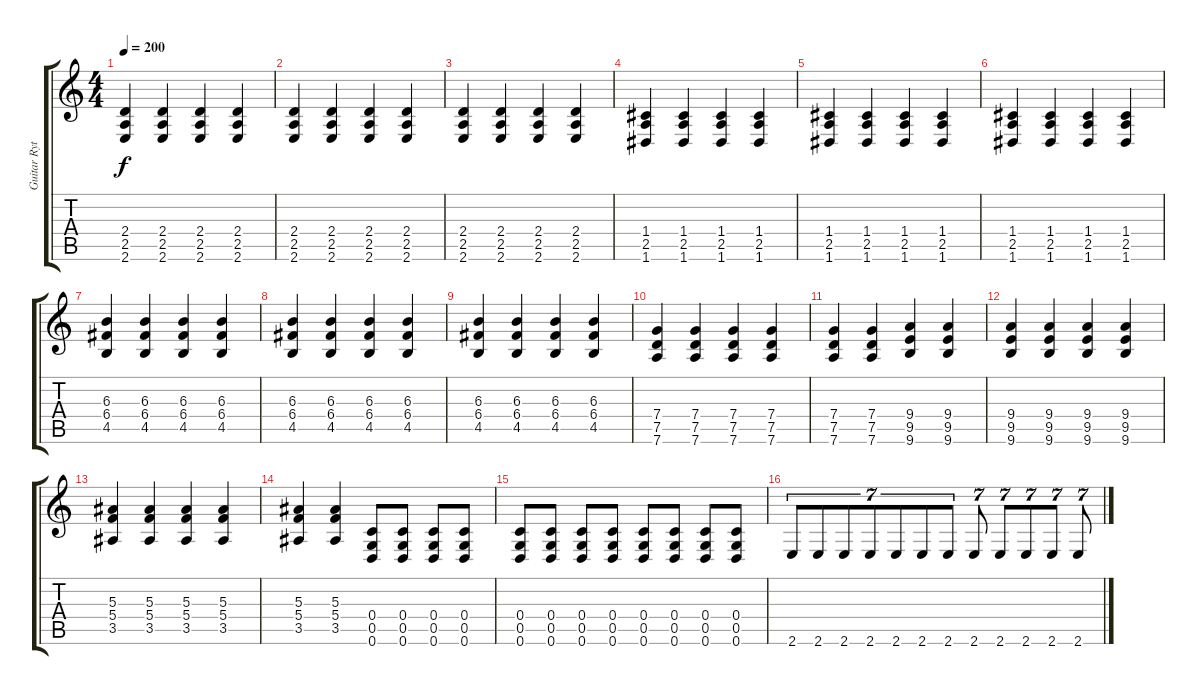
\track ("Guitar Rythim" "Guitar Ryt") {instrument overdrivenguitar}
\staff {score tabs}
\tuning (D4 A3 F3 C3 G2 D2) {hide}
\ts (4 4)
\tempo 200
\clef g2
\ks c
(2.4 2.5 2.6).4{dy f} (2.4 2.5 2.6).4 (2.4 2.5 2.6).4 (2.4 2.5 2.6).4 |
(2.4 2.5 2.6).4 (2.4 2.5 2.6).4 (2.4 2.5 2.6).4 (2.4 2.5 2.6).4 |
(2.4 2.5 2.6).4 (2.4 2.5 2.6).4 (2.4 2.5 2.6).4 (2.4 2.5 2.6).4 |
(1.4 2.5 1.6).4 (1.4 2.5 1.6).4 (1.4 2.5 1.6).4 (1.4 2.5 1.6).4 |
(1.4 2.5 1.6).4 (1.4 2.5 1.6).4 (1.4 2.5 1.6).4 (1.4 2.5 1.6).4 |
(1.4 2.5 1.6).4 (1.4 2.5 1.6).4 (1.4 2.5 1.6).4 (1.4 2.5 1.6).4 |
(6.3 6.4 4.5).4 (6.3 6.4 4.5).4 (6.3 6.4 4.5).4 (6.3 6.4 4.5).4 |
(6.3 6.4 4.5).4 (6.3 6.4 4.5).4 (6.3 6.4 4.5).4 (6.3 6.4 4.5).4 |
(6.3 6.4 4.5).4 (6.3 6.4 4.5).4 (6.3 6.4 4.5).4 (6.3 6.4 4.5).4 |
(7.4 7.5 7.6).4 (7.4 7.5 7.6).4 (7.4 7.5 7.6).4 (7.4 7.5 7.6).4 |
(7.4 7.5 7.6).4 (7.4 7.5 7.6).4 (9.4 9.5 9.6).4 (9.4 9.5 9.6).4 |
(9.4 9.5 9.6).4 (9.4 9.5 9.6).4 (9.4 9.5 9.6).4 (9.4 9.5 9.6).4 |
(5.3 5.4 3.5).4 (5.3 5.4 3.5).4 (5.3 5.4 3.5).4 (5.3 5.4 3.5).4 |
(5.3 5.4 3.5).4 (5.3 5.4 3.5).4 (0.4 0.5 0.6).8 (0.4 0.5 0.6).8 (0.4 0.5 0.6).8 (0.4 0.5 0.6).8 |
(0.4 0.5 0.6).8 (0.4 0.5 0.6).8 (0.4 0.5 0.6).8 (0.4 0.5 0.6).8 (0.4 0.5 0.6).8 (0.4 0.5 0.6).8 (0.4 0.5 0.6).8 (0.4 0.5 0.6).8 |
2.6.8{tu (7 4)} 2.6.8{tu (7 4)} 2.6.8{tu (7 4)} 2.6.8{tu (7 4)} 2.6.8{tu (7 4)} 2.6.8{tu (7 4)} 2.6.8{tu (7 4)} 2.6.8{tu (7 4)} 2.6.8{tu (7 4)} 2.6.8{tu (7 4)} 2.6.8{tu (7 4)} 2.6.8{tu (7 4)}
